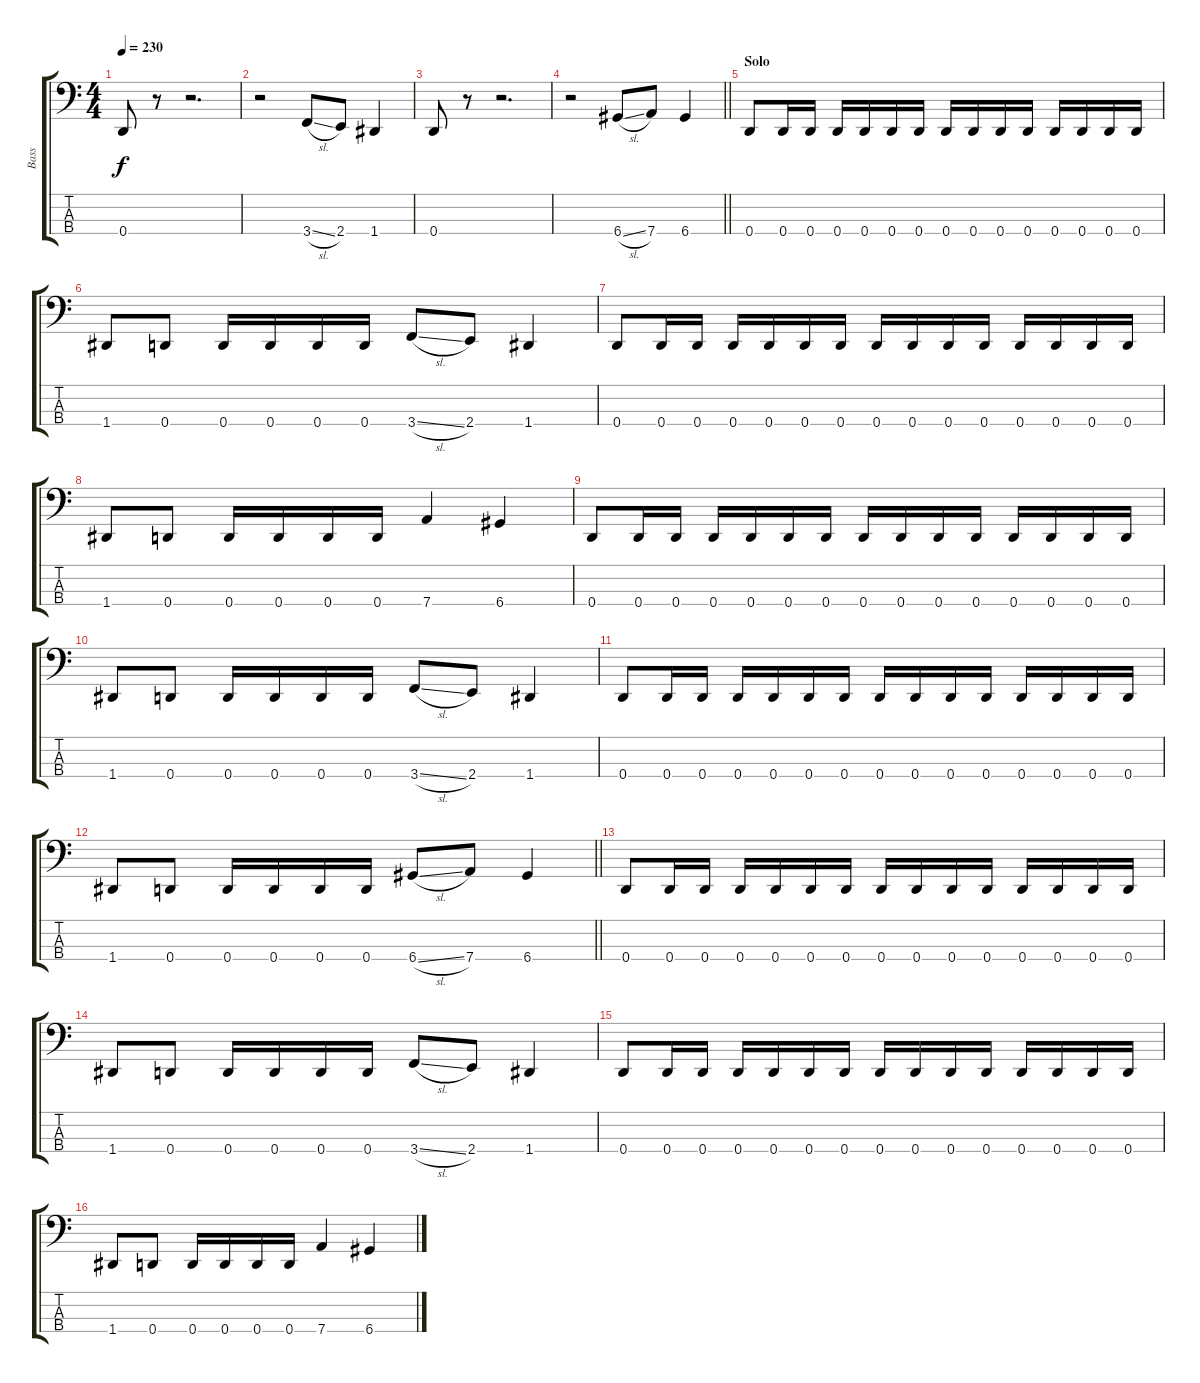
\track ("Bass" "Bass") {instrument electricbasspick}
\staff {score tabs}
\tuning (F2 C2 G1 D1) {hide}
\ts (4 4)
\tempo 230
\clef f4
\ks c
0.4.8{dy f} r.8 r.2{d} |
r.2 3.4{sl}.8 2.4.8 1.4.4 |
0.4.8 r.8 r.2{d} |
\barLineRight lightlight
r.2 6.4{sl}.8 7.4.8 6.4.4 |
\section ("" "Solo")
0.4.8 0.4.16 0.4.16 0.4.16 0.4.16 0.4.16 0.4.16 0.4.16 0.4.16 0.4.16 0.4.16 0.4.16 0.4.16 0.4.16 0.4.16 |
1.4.8 0.4.8 0.4.16 0.4.16 0.4.16 0.4.16 3.4{sl}.8 2.4.8 1.4.4 |
0.4.8 0.4.16 0.4.16 0.4.16 0.4.16 0.4.16 0.4.16 0.4.16 0.4.16 0.4.16 0.4.16 0.4.16 0.4.16 0.4.16 0.4.16 |
1.4.8 0.4.8 0.4.16 0.4.16 0.4.16 0.4.16 7.4.4 6.4.4 |
0.4.8 0.4.16 0.4.16 0.4.16 0.4.16 0.4.16 0.4.16 0.4.16 0.4.16 0.4.16 0.4.16 0.4.16 0.4.16 0.4.16 0.4.16 |
1.4.8 0.4.8 0.4.16 0.4.16 0.4.16 0.4.16 3.4{sl}.8 2.4.8 1.4.4 |
0.4.8 0.4.16 0.4.16 0.4.16 0.4.16 0.4.16 0.4.16 0.4.16 0.4.16 0.4.16 0.4.16 0.4.16 0.4.16 0.4.16 0.4.16 |
\barLineRight lightlight
1.4.8 0.4.8 0.4.16 0.4.16 0.4.16 0.4.16 6.4{sl}.8 7.4.8 6.4.4 |
0.4.8 0.4.16 0.4.16 0.4.16 0.4.16 0.4.16 0.4.16 0.4.16 0.4.16 0.4.16 0.4.16 0.4.16 0.4.16 0.4.16 0.4.16 |
1.4.8 0.4.8 0.4.16 0.4.16 0.4.16 0.4.16 3.4{sl}.8 2.4.8 1.4.4 |
0.4.8 0.4.16 0.4.16 0.4.16 0.4.16 0.4.16 0.4.16 0.4.16 0.4.16 0.4.16 0.4.16 0.4.16 0.4.16 0.4.16 0.4.16 |
1.4.8 0.4.8 0.4.16 0.4.16 0.4.16 0.4.16 7.4.4 6.4.4
